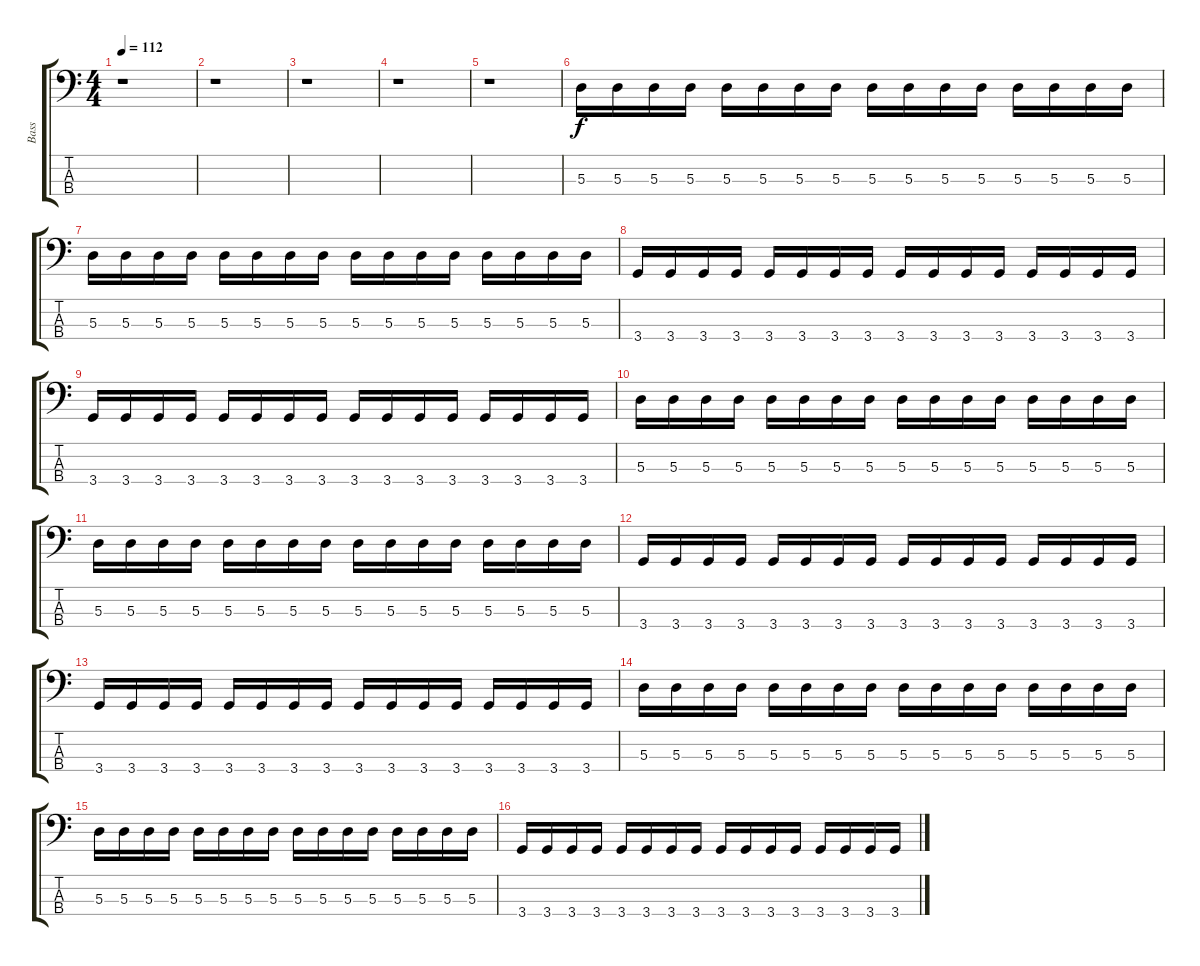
\track ("Bass" "Bass") {instrument slapbass1}
\staff {score tabs}
\tuning (G2 D2 A1 E1) {hide}
\ts (4 4)
\tempo 112
\clef f4
\ks c
r.1{dy f instrument slapbass1} |
r.1 |
r.1 |
r.1 |
r.1 |
5.3.16 5.3.16 5.3.16 5.3.16 5.3.16 5.3.16 5.3.16 5.3.16 5.3.16 5.3.16 5.3.16 5.3.16 5.3.16 5.3.16 5.3.16 5.3.16 |
5.3.16 5.3.16 5.3.16 5.3.16 5.3.16 5.3.16 5.3.16 5.3.16 5.3.16 5.3.16 5.3.16 5.3.16 5.3.16 5.3.16 5.3.16 5.3.16 |
3.4.16 3.4.16 3.4.16 3.4.16 3.4.16 3.4.16 3.4.16 3.4.16 3.4.16 3.4.16 3.4.16 3.4.16 3.4.16 3.4.16 3.4.16 3.4.16 |
3.4.16 3.4.16 3.4.16 3.4.16 3.4.16 3.4.16 3.4.16 3.4.16 3.4.16 3.4.16 3.4.16 3.4.16 3.4.16 3.4.16 3.4.16 3.4.16 |
5.3.16 5.3.16 5.3.16 5.3.16 5.3.16 5.3.16 5.3.16 5.3.16 5.3.16 5.3.16 5.3.16 5.3.16 5.3.16 5.3.16 5.3.16 5.3.16 |
5.3.16 5.3.16 5.3.16 5.3.16 5.3.16 5.3.16 5.3.16 5.3.16 5.3.16 5.3.16 5.3.16 5.3.16 5.3.16 5.3.16 5.3.16 5.3.16 |
3.4.16 3.4.16 3.4.16 3.4.16 3.4.16 3.4.16 3.4.16 3.4.16 3.4.16 3.4.16 3.4.16 3.4.16 3.4.16 3.4.16 3.4.16 3.4.16 |
3.4.16 3.4.16 3.4.16 3.4.16 3.4.16 3.4.16 3.4.16 3.4.16 3.4.16 3.4.16 3.4.16 3.4.16 3.4.16 3.4.16 3.4.16 3.4.16 |
5.3.16 5.3.16 5.3.16 5.3.16 5.3.16 5.3.16 5.3.16 5.3.16 5.3.16 5.3.16 5.3.16 5.3.16 5.3.16 5.3.16 5.3.16 5.3.16 |
5.3.16 5.3.16 5.3.16 5.3.16 5.3.16 5.3.16 5.3.16 5.3.16 5.3.16 5.3.16 5.3.16 5.3.16 5.3.16 5.3.16 5.3.16 5.3.16 |
3.4.16 3.4.16 3.4.16 3.4.16 3.4.16 3.4.16 3.4.16 3.4.16 3.4.16 3.4.16 3.4.16 3.4.16 3.4.16 3.4.16 3.4.16 3.4.16
